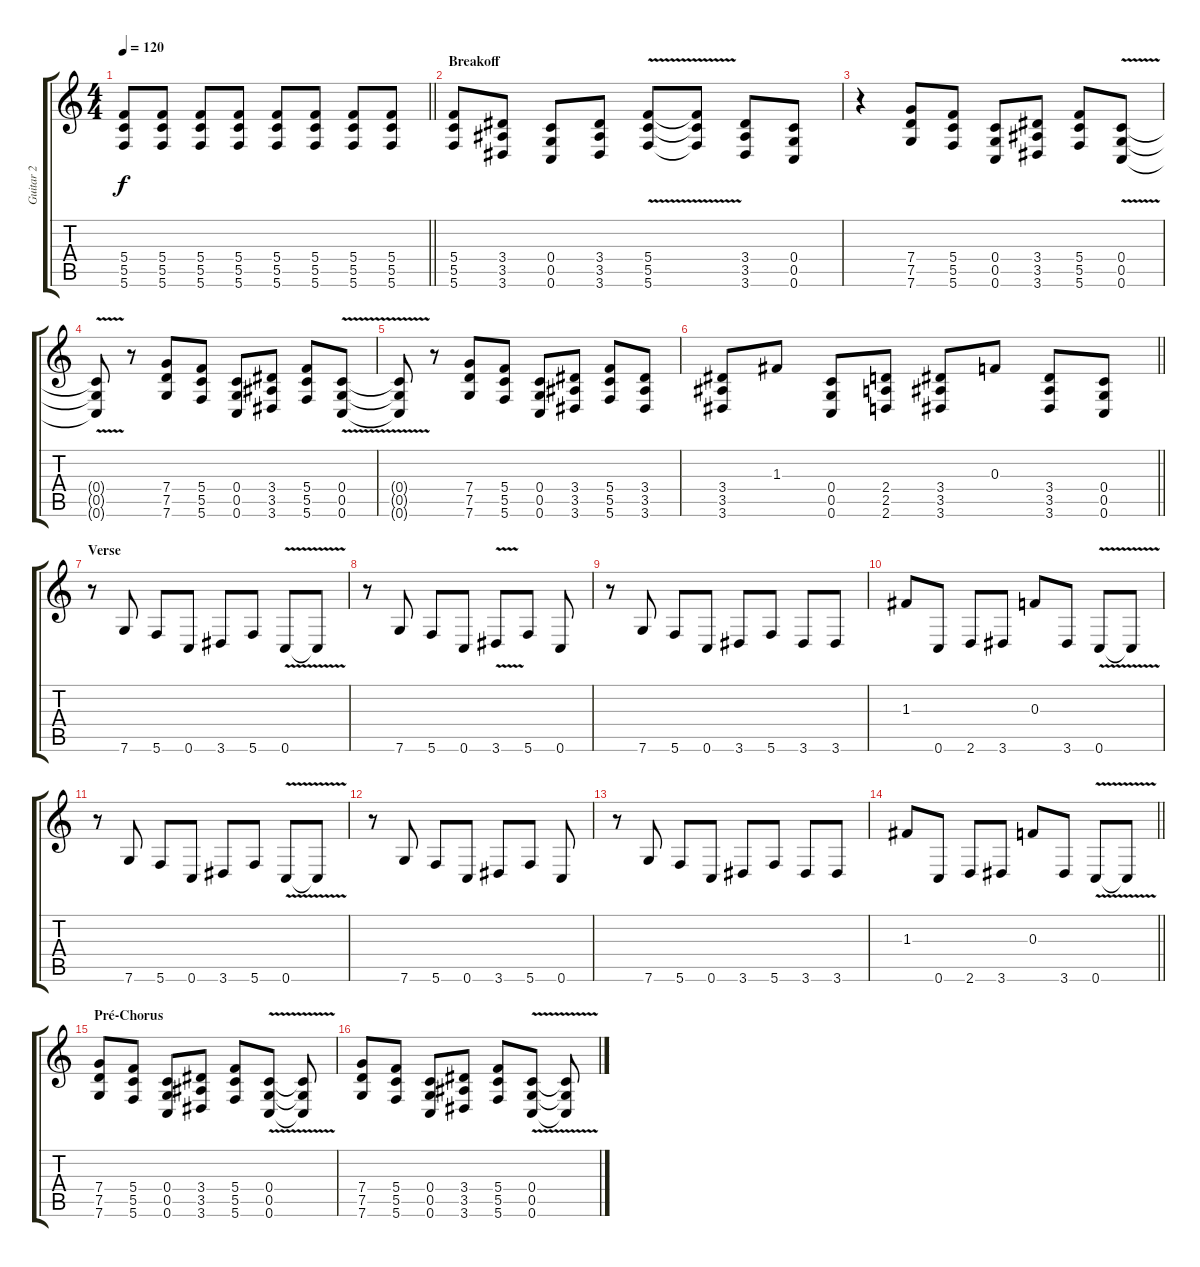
\track ("Guitar 2" "Guitar 2") {solo instrument overdrivenguitar}
\staff {score tabs}
\tuning (D4 A3 F3 C3 G2 C2) {hide}
\ts (4 4)
\tempo 120
\clef g2
\barLineRight lightlight
\ks c
(5.4 5.5 5.6).8{dy f} (5.4 5.5 5.6).8 (5.4 5.5 5.6).8 (5.4 5.5 5.6).8 (5.4 5.5 5.6).8 (5.4 5.5 5.6).8 (5.4 5.5 5.6).8 (5.4 5.5 5.6).8 |
\section ("" "Breakoff")
(5.4 5.5 5.6).8 (3.4 3.5 3.6).8 (0.4 0.5 0.6).8 (3.4 3.5 3.6).8 (5.4{v} 5.5 5.6).8 (5.4{t} 5.5{t} 5.6{t}).8 (3.4 3.5 3.6).8 (0.4 0.5 0.6).8 |
r.4 (7.4 7.5 7.6).8 (5.4 5.5 5.6).8 (0.4 0.5 0.6).8 (3.4 3.5 3.6).8 (5.4 5.5 5.6).8 (0.4 0.5 0.6{v}).8 |
(0.4{t} 0.5{t} 0.6{t}).8 r.8 (7.4 7.5 7.6).8 (5.4 5.5 5.6).8 (0.4 0.5 0.6).8 (3.4 3.5 3.6).8 (5.4 5.5 5.6).8 (0.4{v} 0.5 0.6).8 |
(0.4{t} 0.5{t} 0.6{t}).8 r.8 (7.4 7.5 7.6).8 (5.4 5.5 5.6).8 (0.4 0.5 0.6).8 (3.4 3.5 3.6).8 (5.4 5.5 5.6).8 (3.4 3.5 3.6).8 |
\barLineRight lightlight
(3.4 3.5 3.6).8 1.3.8 (0.4 0.5 0.6).8 (2.4 2.5 2.6).8 (3.4 3.5 3.6).8 0.3.8 (3.4 3.5 3.6).8 (0.4 0.5 0.6).8 |
\section ("" "Verse")
r.8 7.6.8 5.6.8 0.6.8 3.6.8 5.6.8 0.6{v}.8 0.6{t}.8 |
r.8 7.6.8 5.6.8 0.6.8 3.6{v}.8 5.6.8 0.6.8 |
r.8 7.6.8 5.6.8 0.6.8 3.6.8 5.6.8 3.6.8 3.6.8 |
1.3.8 0.6.8 2.6.8 3.6.8 0.3.8 3.6.8 0.6{v}.8 0.6{t}.8 |
r.8 7.6.8 5.6.8 0.6.8 3.6.8 5.6.8 0.6{v}.8 0.6{t}.8 |
r.8 7.6.8 5.6.8 0.6.8 3.6.8 5.6.8 0.6.8 |
r.8 7.6.8 5.6.8 0.6.8 3.6.8 5.6.8 3.6.8 3.6.8 |
\barLineRight lightlight
1.3.8 0.6.8 2.6.8 3.6.8 0.3.8 3.6.8 0.6{v}.8 0.6{t}.8 |
\section ("" "Pré-Chorus")
(7.4 7.5 7.6).8 (5.4 5.5 5.6).8 (0.4 0.5 0.6).8 (3.4 3.5 3.6).8 (5.4 5.5 5.6).8 (0.4 0.5 0.6{v}).8 (0.4{t} 0.5{t} 0.6{t}).8 |
(7.4 7.5 7.6).8 (5.4 5.5 5.6).8 (0.4 0.5 0.6).8 (3.4 3.5 3.6).8 (5.4 5.5 5.6).8 (0.4 0.5 0.6{v}).8 (0.4{t} 0.5{t} 0.6{t}).8
